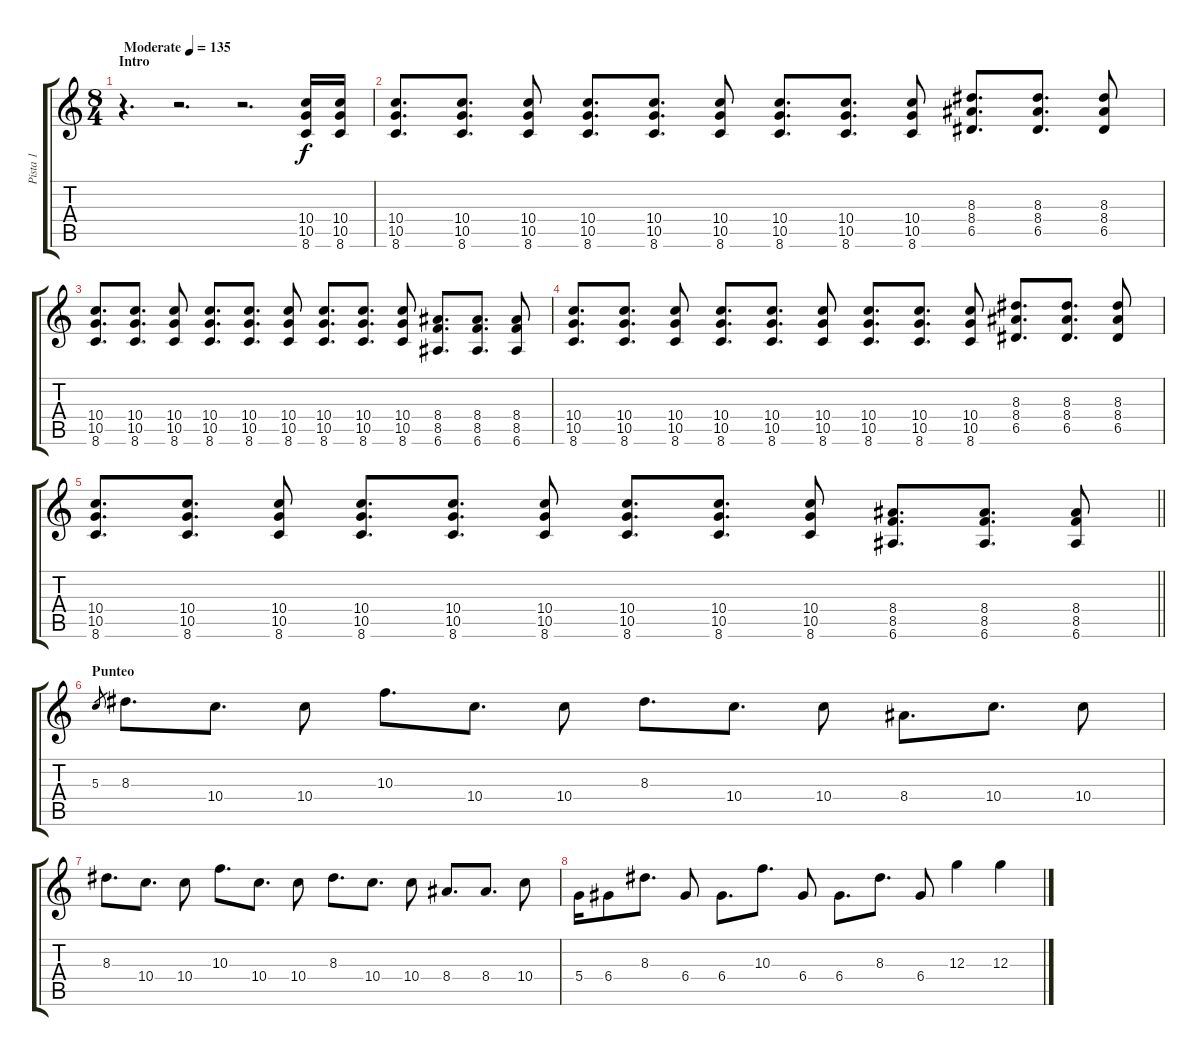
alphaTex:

\track ("Pista 1" "Pista 1") {instrument overdrivenguitar}
\staff {score tabs}
\tuning (E4 B3 G3 D3 A2 E2) {hide}
\ts (8 4)
\section ("" "Intro")
\tempo (135 "Moderate")
\clef g2
\ks c
r.4{d dy f instrument overdrivenguitar} r.2{d} r.2{d} (10.4 10.5 8.6).16 (10.4 10.5 8.6).16 |
(10.4 10.5 8.6).8{d} (10.4 10.5 8.6).8{d} (10.4 10.5 8.6).8 (10.4 10.5 8.6).8{d} (10.4 10.5 8.6).8{d} (10.4 10.5 8.6).8 (10.4 10.5 8.6).8{d} (10.4 10.5 8.6).8{d} (10.4 10.5 8.6).8 (8.3 8.4 6.5).8{d} (8.3 8.4 6.5).8{d} (8.3 8.4 6.5).8 |
(10.4 10.5 8.6).8{d} (10.4 10.5 8.6).8{d} (10.4 10.5 8.6).8 (10.4 10.5 8.6).8{d} (10.4 10.5 8.6).8{d} (10.4 10.5 8.6).8 (10.4 10.5 8.6).8{d} (10.4 10.5 8.6).8{d} (10.4 10.5 8.6).8 (8.4 8.5 6.6).8{d} (8.4 8.5 6.6).8{d} (8.4 8.5 6.6).8 |
(10.4 10.5 8.6).8{d} (10.4 10.5 8.6).8{d} (10.4 10.5 8.6).8 (10.4 10.5 8.6).8{d} (10.4 10.5 8.6).8{d} (10.4 10.5 8.6).8 (10.4 10.5 8.6).8{d} (10.4 10.5 8.6).8{d} (10.4 10.5 8.6).8 (8.3 8.4 6.5).8{d} (8.3 8.4 6.5).8{d} (8.3 8.4 6.5).8 |
\barLineRight lightlight
(10.4 10.5 8.6).8{d} (10.4 10.5 8.6).8{d} (10.4 10.5 8.6).8 (10.4 10.5 8.6).8{d} (10.4 10.5 8.6).8{d} (10.4 10.5 8.6).8 (10.4 10.5 8.6).8{d} (10.4 10.5 8.6).8{d} (10.4 10.5 8.6).8 (8.4 8.5 6.6).8{d} (8.4 8.5 6.6).8{d} (8.4 8.5 6.6).8 |
\section ("" "Punteo")
5.3.8{gr} 8.3.8{d} 10.4.8{d} 10.4.8 10.3.8{d} 10.4.8{d} 10.4.8 8.3.8{d} 10.4.8{d} 10.4.8 8.4.8{d} 10.4.8{d} 10.4.8 |
8.3.8{d} 10.4.8{d} 10.4.8 10.3.8{d} 10.4.8{d} 10.4.8 8.3.8{d} 10.4.8{d} 10.4.8 8.4.8{d} 8.4.8{d} 10.4.8 |
5.4.16 6.4.8 8.3.8{d} 6.4.8 6.4.8{d} 10.3.8{d} 6.4.8 6.4.8{d} 8.3.8{d} 6.4.8 12.3.4 12.3.4
